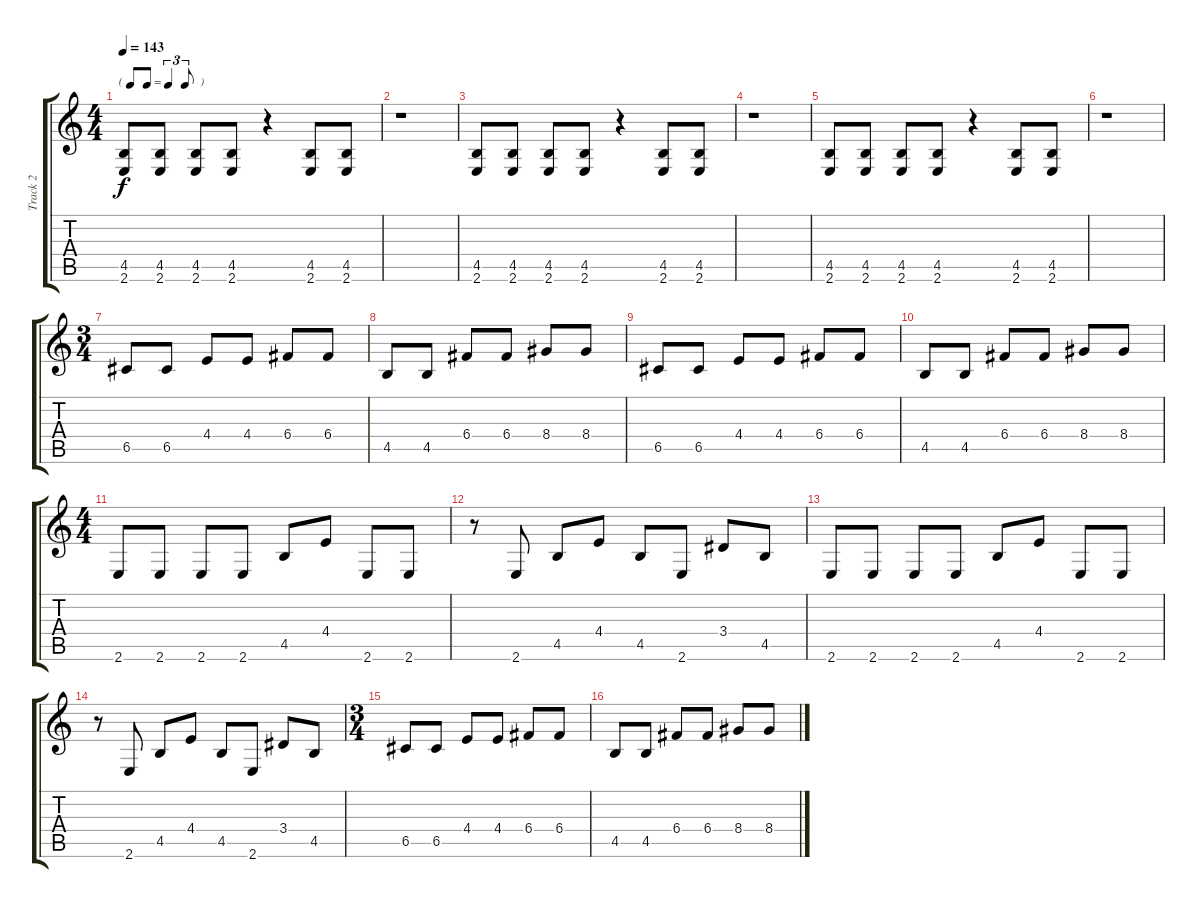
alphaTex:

\track ("Track 2" "Track 2") {instrument distortionguitar}
\staff {score tabs}
\tuning (D4 A3 F3 C3 G2 D2) {hide}
\ts (4 4)
\tf triplet8th
\tempo 143
\clef g2
\ks c
(4.5 2.6).8{dy f} (4.5 2.6).8 (4.5 2.6).8 (4.5 2.6).8 r.4 (4.5 2.6).8 (4.5 2.6).8 |
r.1 |
(4.5 2.6).8 (4.5 2.6).8 (4.5 2.6).8 (4.5 2.6).8 r.4 (4.5 2.6).8 (4.5 2.6).8 |
r.1 |
(4.5 2.6).8 (4.5 2.6).8 (4.5 2.6).8 (4.5 2.6).8 r.4 (4.5 2.6).8 (4.5 2.6).8 |
r.1 |
\ts (3 4)
6.5.8 6.5.8 4.4.8 4.4.8 6.4.8 6.4.8 |
4.5.8 4.5.8 6.4.8 6.4.8 8.4.8 8.4.8 |
6.5.8 6.5.8 4.4.8 4.4.8 6.4.8 6.4.8 |
4.5.8 4.5.8 6.4.8 6.4.8 8.4.8 8.4.8 |
\ts (4 4)
2.6.8 2.6.8 2.6.8 2.6.8 4.5.8 4.4.8 2.6.8 2.6.8 |
r.8 2.6.8 4.5.8 4.4.8 4.5.8 2.6.8 3.4.8 4.5.8 |
2.6.8 2.6.8 2.6.8 2.6.8 4.5.8 4.4.8 2.6.8 2.6.8 |
r.8 2.6.8 4.5.8 4.4.8 4.5.8 2.6.8 3.4.8 4.5.8 |
\ts (3 4)
6.5.8 6.5.8 4.4.8 4.4.8 6.4.8 6.4.8 |
4.5.8 4.5.8 6.4.8 6.4.8 8.4.8 8.4.8
